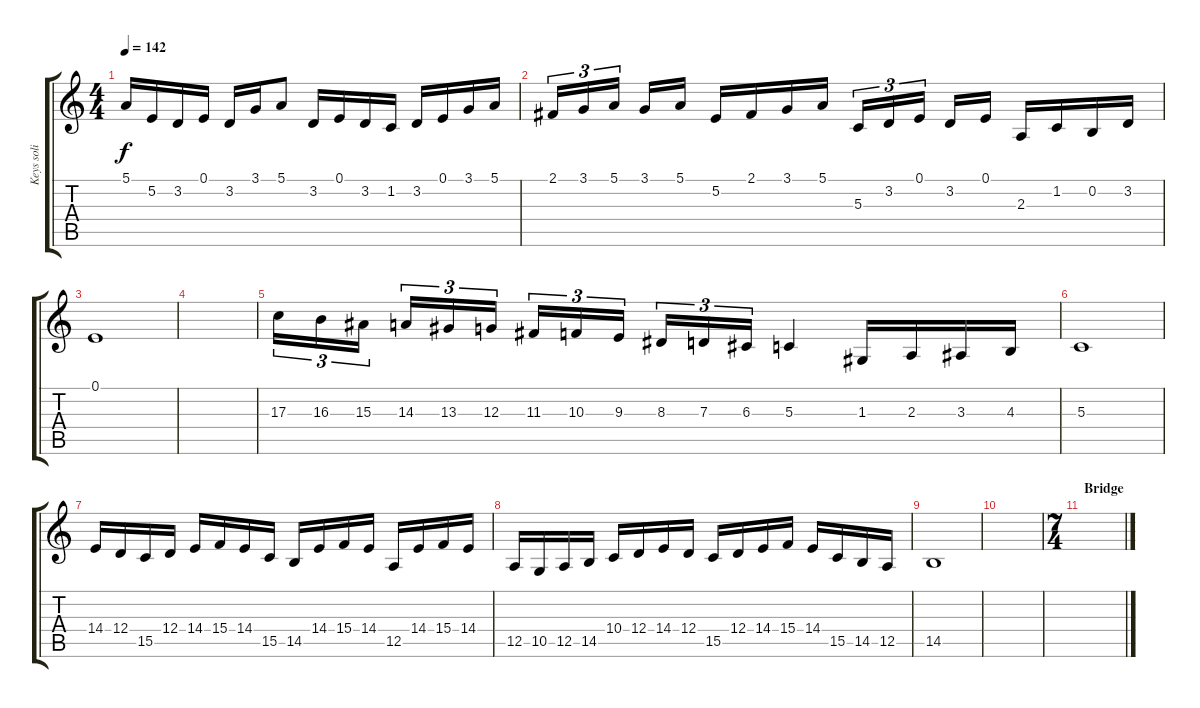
\track ("Keys soli" "Keys soli") {instrument acousticgrandpiano}
\staff {score tabs}
\tuning (E4 B3 G3 D3 A2 E2) {hide}
\ts (4 4)
\tempo 142
\clef g2
\ks c
5.1.16{dy f} 5.2.16 3.2.16 0.1.16 3.2.16 3.1.16 5.1.8 3.2.16 0.1.16 3.2.16 1.2.16 3.2.16 0.1.16 3.1.16 5.1.16 |
2.1.16{tu (3 2)} 3.1.16{tu (3 2)} 5.1.16{tu (3 2)} 3.1.16 5.1.16 5.2.16 2.1.16 3.1.16 5.1.16 5.3.16{tu (3 2)} 3.2.16{tu (3 2)} 0.1.16{tu (3 2)} 3.2.16 0.1.16 2.3.16 1.2.16 0.2.16 3.2.16 |
0.1.1 |
|
17.3.16{tu (3 2)} 16.3.16{tu (3 2)} 15.3.16{tu (3 2)} 14.3.16{tu (3 2)} 13.3.16{tu (3 2)} 12.3.16{tu (3 2)} 11.3.16{tu (3 2)} 10.3.16{tu (3 2)} 9.3.16{tu (3 2)} 8.3.16{tu (3 2)} 7.3.16{tu (3 2)} 6.3.16{tu (3 2)} 5.3.4 1.3.16 2.3.16 3.3.16 4.3.16 |
5.3.1 |
14.4.16 12.4.16 15.5.16 12.4.16 14.4.16 15.4.16 14.4.16 15.5.16 14.5.16 14.4.16 15.4.16 14.4.16 12.5.16 14.4.16 15.4.16 14.4.16 |
12.5.16 10.5.16 12.5.16 14.5.16 10.4.16 12.4.16 14.4.16 12.4.16 15.5.16 12.4.16 14.4.16 15.4.16 14.4.16 15.5.16 14.5.16 12.5.16 |
14.5.1 |
|
\ts (7 4)
\section ("" "Bridge")
